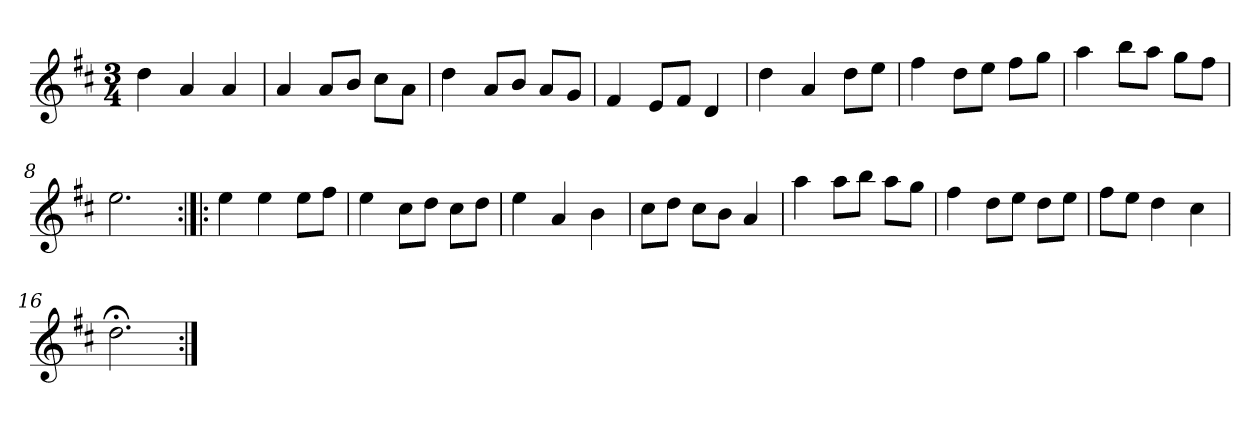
**kern
*part1
*staff1
*clefG2
*k[f#c#]
*D:
*M3/4
*MM120
=1
4dd
4a
4a
=2
4a
8a/L
8b/J
8cc#\L
8a\J
=3
4dd
8a/L
8b/J
8a/L
8g/J
=4
4f#
8e/L
8f#/J
4d
=5
4dd
4a
8dd\L
8ee\J
=6
4ff#
8dd\L
8ee\J
8ff#\L
8gg\J
=7
4aa
8bb\L
8aa\J
8gg\L
8ff#\J
=8
2.ee
=9:|!|:
4ee
4ee
8ee\L
8ff#\J
=10
4ee
8cc#\L
8dd\J
8cc#\L
8dd\J
=11
4ee
4a
4b
=12
8cc#\L
8dd\J
8cc#\L
8b\J
4a
=13
4aa
8aa\L
8bb\J
8aa\L
8gg\J
=14
4ff#
8dd\L
8ee\J
8dd\L
8ee\J
=15
8ff#\L
8ee\J
4dd
4cc#
=16
2.dd;<
=:|!
*-
